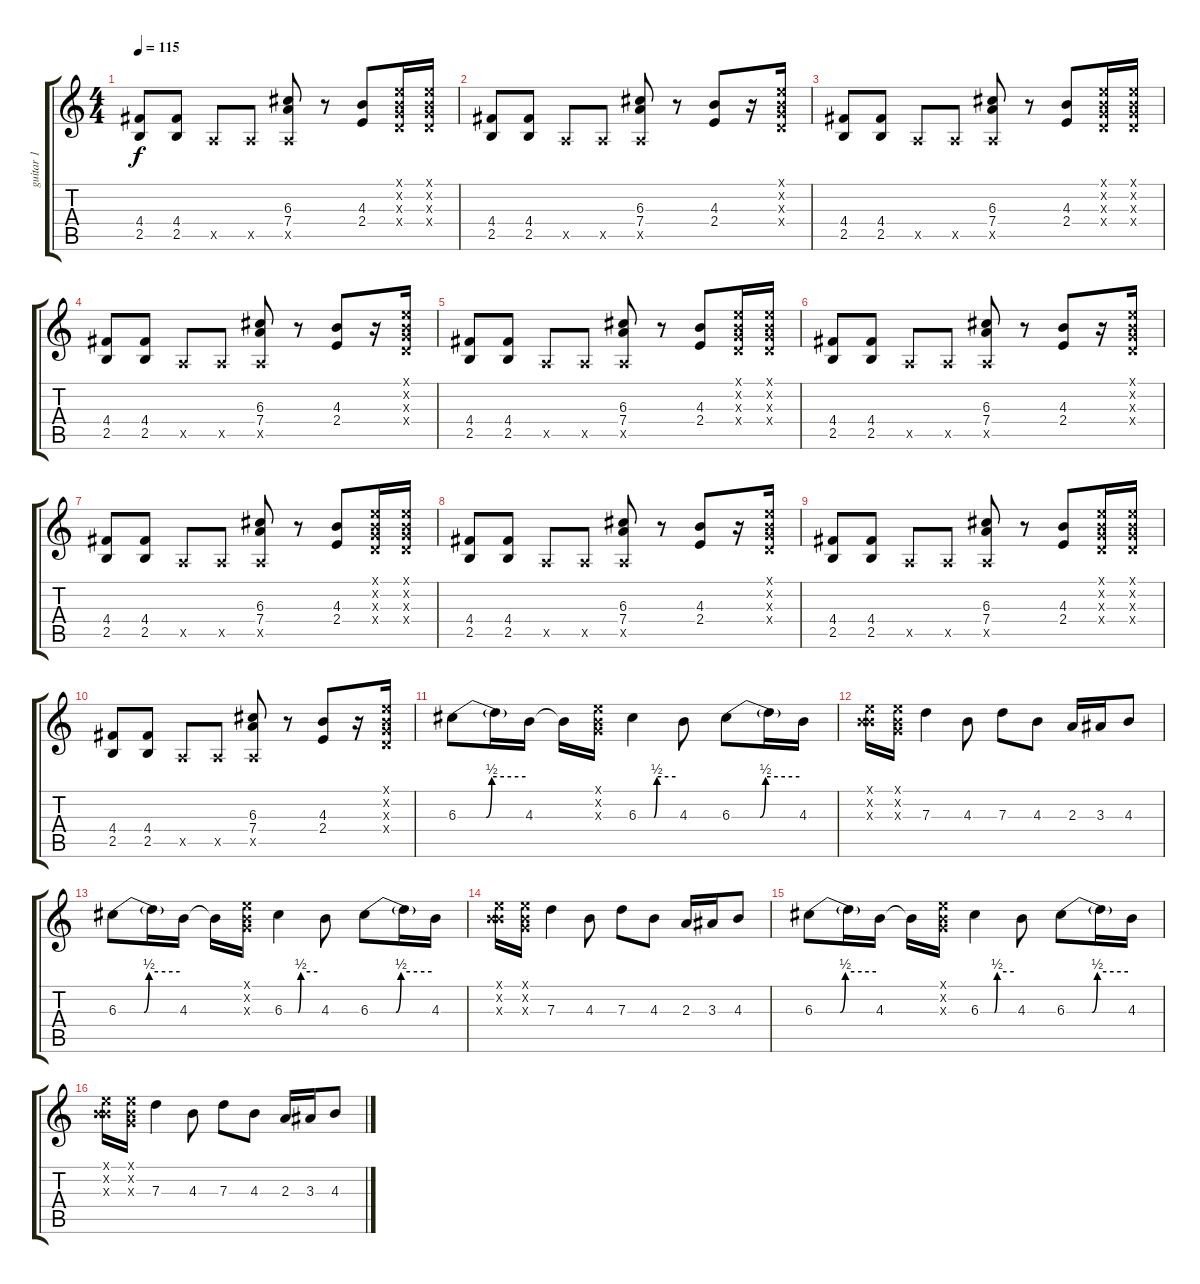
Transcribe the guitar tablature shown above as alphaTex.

\track ("guitar 1" "guitar 1") {instrument overdrivenguitar}
\staff {score tabs}
\tuning (E4 B3 G3 D3 A2 E2) {hide}
\ts (4 4)
\tempo 115
\clef g2
\ks c
(4.4 2.5).8{dy f} (4.4 2.5).8 0.5{x}.8 0.5{x}.8 (6.3 7.4 0.5{x}).8 r.8 (4.3 2.4).8 (0.1{x} 0.2{x} 0.3{x} 0.4{x}).16 (0.1{x} 0.2{x} 0.3{x} 0.4{x}).16 |
(4.4 2.5).8 (4.4 2.5).8 0.5{x}.8 0.5{x}.8 (6.3 7.4 0.5{x}).8 r.8 (4.3 2.4).8 r.16 (0.1{x} 0.2{x} 0.3{x} 0.4{x}).16 |
(4.4 2.5).8 (4.4 2.5).8 0.5{x}.8 0.5{x}.8 (6.3 7.4 0.5{x}).8 r.8 (4.3 2.4).8 (0.1{x} 0.2{x} 0.3{x} 0.4{x}).16 (0.1{x} 0.2{x} 0.3{x} 0.4{x}).16 |
(4.4 2.5).8 (4.4 2.5).8 0.5{x}.8 0.5{x}.8 (6.3 7.4 0.5{x}).8 r.8 (4.3 2.4).8 r.16 (0.1{x} 0.2{x} 0.3{x} 0.4{x}).16 |
(4.4 2.5).8 (4.4 2.5).8 0.5{x}.8 0.5{x}.8 (6.3 7.4 0.5{x}).8 r.8 (4.3 2.4).8 (0.1{x} 0.2{x} 0.3{x} 0.4{x}).16 (0.1{x} 0.2{x} 0.3{x} 0.4{x}).16 |
(4.4 2.5).8 (4.4 2.5).8 0.5{x}.8 0.5{x}.8 (6.3 7.4 0.5{x}).8 r.8 (4.3 2.4).8 r.16 (0.1{x} 0.2{x} 0.3{x} 0.4{x}).16 |
(4.4 2.5).8 (4.4 2.5).8 0.5{x}.8 0.5{x}.8 (6.3 7.4 0.5{x}).8 r.8 (4.3 2.4).8 (0.1{x} 0.2{x} 0.3{x} 0.4{x}).16 (0.1{x} 0.2{x} 0.3{x} 0.4{x}).16 |
(4.4 2.5).8 (4.4 2.5).8 0.5{x}.8 0.5{x}.8 (6.3 7.4 0.5{x}).8 r.8 (4.3 2.4).8 r.16 (0.1{x} 0.2{x} 0.3{x} 0.4{x}).16 |
(4.4 2.5).8 (4.4 2.5).8 0.5{x}.8 0.5{x}.8 (6.3 7.4 0.5{x}).8 r.8 (4.3 2.4).8 (0.1{x} 0.2{x} 0.3{x} 0.4{x}).16 (0.1{x} 0.2{x} 0.3{x} 0.4{x}).16 |
(4.4 2.5).8 (4.4 2.5).8 0.5{x}.8 0.5{x}.8 (6.3 7.4 0.5{x}).8 r.8 (4.3 2.4).8 r.16 (0.1{x} 0.2{x} 0.3{x} 0.4{x}).16 |
6.3{be (custom 0 0 15 0 25 0 30 2 60 2)}.8 6.3{t}.16 4.3.16 4.3{t}.16 (0.1{x} 0.2{x} 0.3{x}).16 6.3{be (custom 0 0 25 0 30 2 60 2)}.4 4.3.8 6.3{be (custom 0 0 16 0 25 0 30 2 60 2)}.8 6.3{t}.16 4.3.16 |
(0.1{x} 0.2{x} 4.3{x}).16 (0.1{x} 0.2{x} 0.3{x}).16 7.3.4 4.3.8 7.3.8 4.3.8 2.3.16 3.3.16 4.3.8 |
6.3{be (custom 0 0 15 0 25 0 30 2 60 2)}.8 6.3{t}.16 4.3.16 4.3{t}.16 (0.1{x} 0.2{x} 0.3{x}).16 6.3{be (custom 0 0 25 0 30 2 60 2)}.4 4.3.8 6.3{be (custom 0 0 16 0 25 0 30 2 60 2)}.8 6.3{t}.16 4.3.16 |
(0.1{x} 0.2{x} 4.3{x}).16 (0.1{x} 0.2{x} 0.3{x}).16 7.3.4 4.3.8 7.3.8 4.3.8 2.3.16 3.3.16 4.3.8 |
6.3{be (custom 0 0 15 0 25 0 30 2 60 2)}.8 6.3{t}.16 4.3.16 4.3{t}.16 (0.1{x} 0.2{x} 0.3{x}).16 6.3{be (custom 0 0 25 0 30 2 60 2)}.4 4.3.8 6.3{be (custom 0 0 16 0 25 0 30 2 60 2)}.8 6.3{t}.16 4.3.16 |
(0.1{x} 0.2{x} 4.3{x}).16 (0.1{x} 0.2{x} 0.3{x}).16 7.3.4 4.3.8 7.3.8 4.3.8 2.3.16 3.3.16 4.3.8
